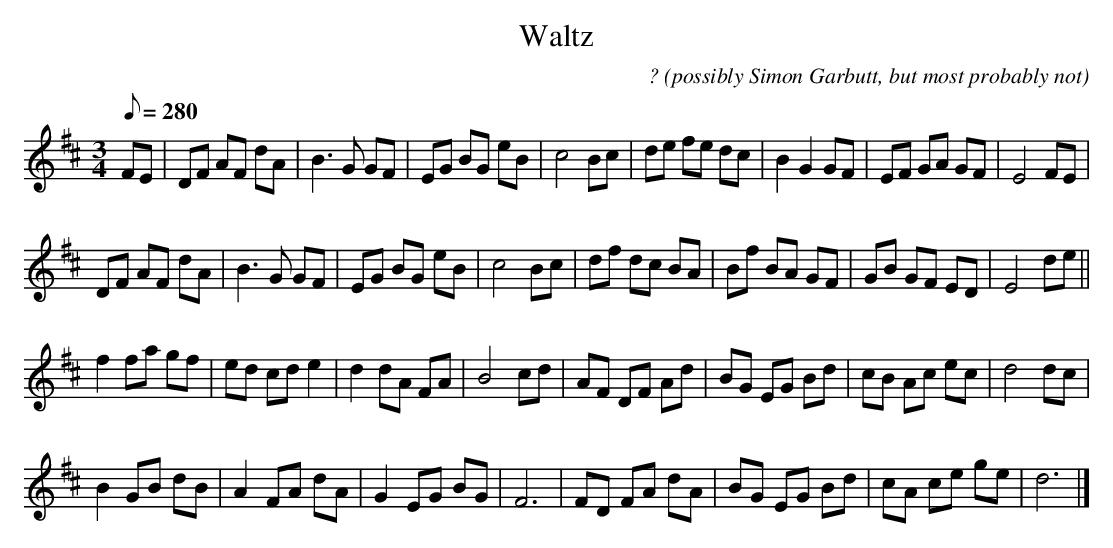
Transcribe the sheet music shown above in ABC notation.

X:1
T:Waltz
C:? (possibly Simon Garbutt, but most probably not)
M:3/4
L:1/8
Q:280
K:D
FE | DF AF dA | B3 G GF | EG BG eB | c4 Bc | de fe dc | B2 G2 GF | EF GA GF | E4 FE |
DF AF dA | B3 G GF | EG BG eB | c4 Bc | df dc BA | Bf BA GF | GB GF ED | E4 de ||
f2 fa gf | ed cd e2 | d2 dA FA | B4 cd | AF DF Ad | BG EG Bd | cB Ac ec | d4 dc |
B2 GB dB | A2 FA dA | G2 EG BG | F6 | FD FA dA | BG EG Bd | cA ce ge | d6 |]
